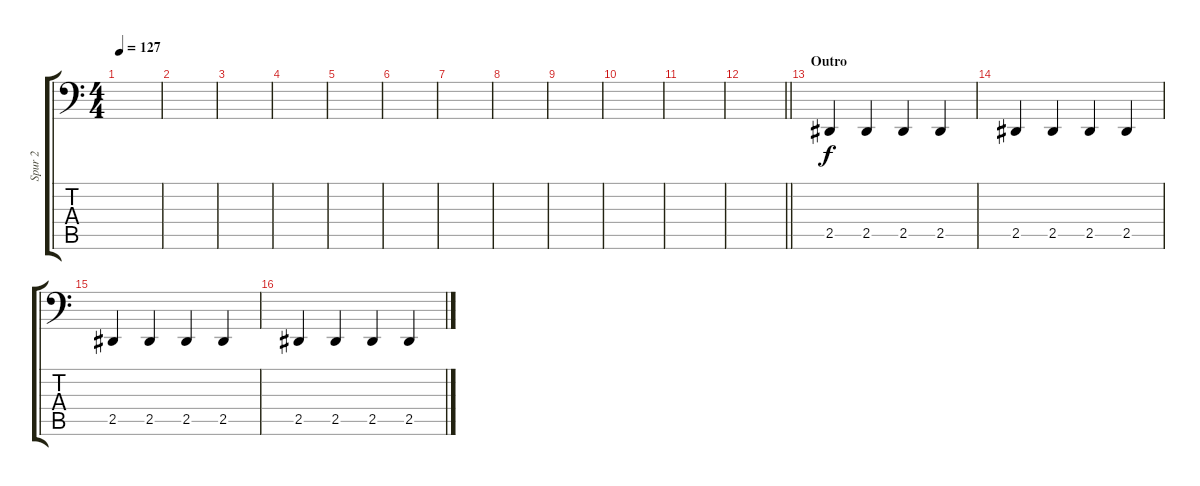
\track ("Spur 2" "Spur 2") {instrument brightacousticpiano}
\staff {score tabs}
\tuning (E4 B3 G3 G2 Db2 E1) {hide}
\ts (4 4)
\tempo 127
\clef f4
\ks c
|
|
|
|
|
|
|
|
|
|
|
\barLineRight lightlight
|
\section ("" "Outro")
2.5.4 2.5.4 2.5.4 2.5.4 |
2.5.4 2.5.4 2.5.4 2.5.4 |
2.5.4 2.5.4 2.5.4 2.5.4 |
2.5.4 2.5.4 2.5.4 2.5.4
